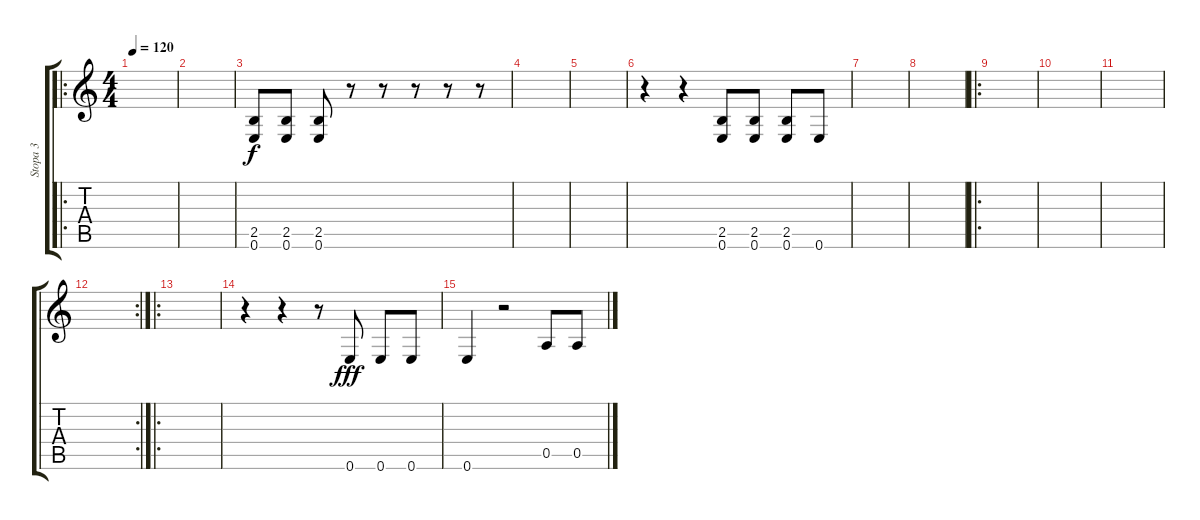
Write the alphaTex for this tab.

\track ("Stopa 3" "Stopa 3") {instrument electricguitarmuted}
\staff {score tabs}
\tuning (E4 B3 G3 D3 A2 E2) {hide}
\ro
\ts (4 4)
\tempo 120
\clef g2
\ks c
|
|
(2.5 0.6).8 (2.5 0.6).8 (2.5 0.6).8 r.8 r.8 r.8 r.8 r.8 |
|
|
r.4 r.4 (2.5 0.6).8 (2.5 0.6).8 (2.5 0.6).8 0.6.8{dy f} |
|
|
\ro
|
|
|
\rc 2
|
\ro
|
r.4 r.4 r.8 0.6.8{dy fff} 0.6.8 0.6.8 |
0.6.4 r.2 0.5.8 0.5.8
